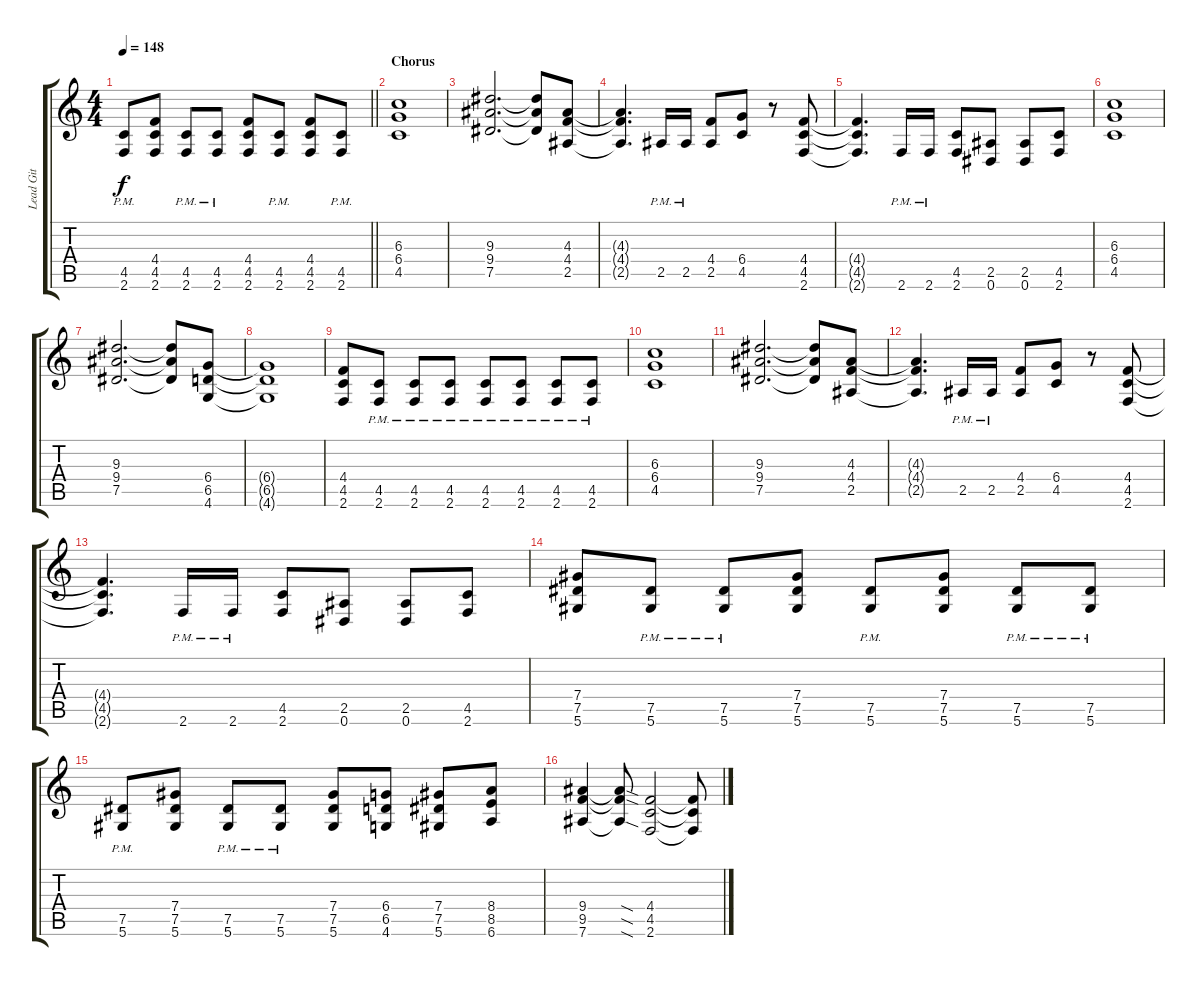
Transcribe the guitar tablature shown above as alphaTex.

\track ("Lead Git" "Lead Git") {instrument distortionguitar}
\staff {score tabs}
\tuning (Eb4 Bb3 Gb3 Db3 Ab2 Eb2) {hide}
\ts (4 4)
\tempo 148
\clef g2
\barLineRight lightlight
\ks c
(4.5{pm} 2.6{pm}).8{dy f} (4.4 4.5 2.6).8 (4.5{pm} 2.6{pm}).8 (4.5{pm} 2.6{pm}).8 (4.4 4.5 2.6).8 (4.5{pm} 2.6{pm}).8 (4.4 4.5 2.6).8 (4.5{pm} 2.6{pm}).8 |
\section ("" "Chorus")
(6.3 6.4 4.5).1 |
(9.3 9.4 7.5).2{d} (9.3{t} 9.4{t} 7.5{t}).8 (4.3 4.4 2.5).8 |
(4.3{t} 4.4{t} 2.5{t}).4{d} 2.5{pm}.16 2.5{pm}.16 (4.4 2.5).8 (6.4 4.5).8 r.8 (4.4 4.5 2.6).8 |
(4.4{t} 4.5{t} 2.6{t}).4{d} 2.6{pm}.16 2.6{pm}.16 (4.5 2.6).8 (2.5 0.6).8 (2.5 0.6).8 (4.5 2.6).8 |
(6.3 6.4 4.5).1 |
(9.3 9.4 7.5).2{d} (9.3{t} 9.4{t} 7.5{t}).8 (6.4 6.5 4.6).8 |
(6.4{t} 6.5{t} 4.6{t}).1 |
(4.4 4.5 2.6).8 (4.5{pm} 2.6{pm}).8 (4.5{pm} 2.6{pm}).8 (4.5{pm} 2.6{pm}).8 (4.5{pm} 2.6{pm}).8 (4.5{pm} 2.6{pm}).8 (4.5{pm} 2.6{pm}).8 (4.5{pm} 2.6{pm}).8 |
(6.3 6.4 4.5).1 |
(9.3 9.4 7.5).2{d} (9.3{t} 9.4{t} 7.5{t}).8 (4.3 4.4 2.5).8 |
(4.3{t} 4.4{t} 2.5{t}).4{d} 2.5{pm}.16 2.5{pm}.16 (4.4 2.5).8 (6.4 4.5).8 r.8 (4.4 4.5 2.6).8 |
(4.4{t} 4.5{t} 2.6{t}).4{d} 2.6{pm}.16 2.6{pm}.16 (4.5 2.6).8 (2.5 0.6).8 (2.5 0.6).8 (4.5 2.6).8 |
(7.4 7.5 5.6).8 (7.5{pm} 5.6{pm}).8 (7.5{pm} 5.6{pm}).8 (7.4 7.5 5.6).8 (7.5{pm} 5.6{pm}).8 (7.4 7.5 5.6).8 (7.5{pm} 5.6{pm}).8 (7.5{pm} 5.6{pm}).8 |
(7.5{pm} 5.6{pm}).8 (7.4 7.5 5.6).8 (7.5{pm} 5.6{pm}).8 (7.5{pm} 5.6{pm}).8 (7.4 7.5 5.6).8 (6.4 6.5 4.6).8 (7.4 7.5 5.6).8 (8.4 8.5 6.6).8 |
(9.4 9.5 7.6).4 (9.4{sod t} 9.5{sod t} 7.6{sod t}).8 (4.4 4.5 2.6).2 (4.4{t} 4.5{t} 2.6{t}).8
